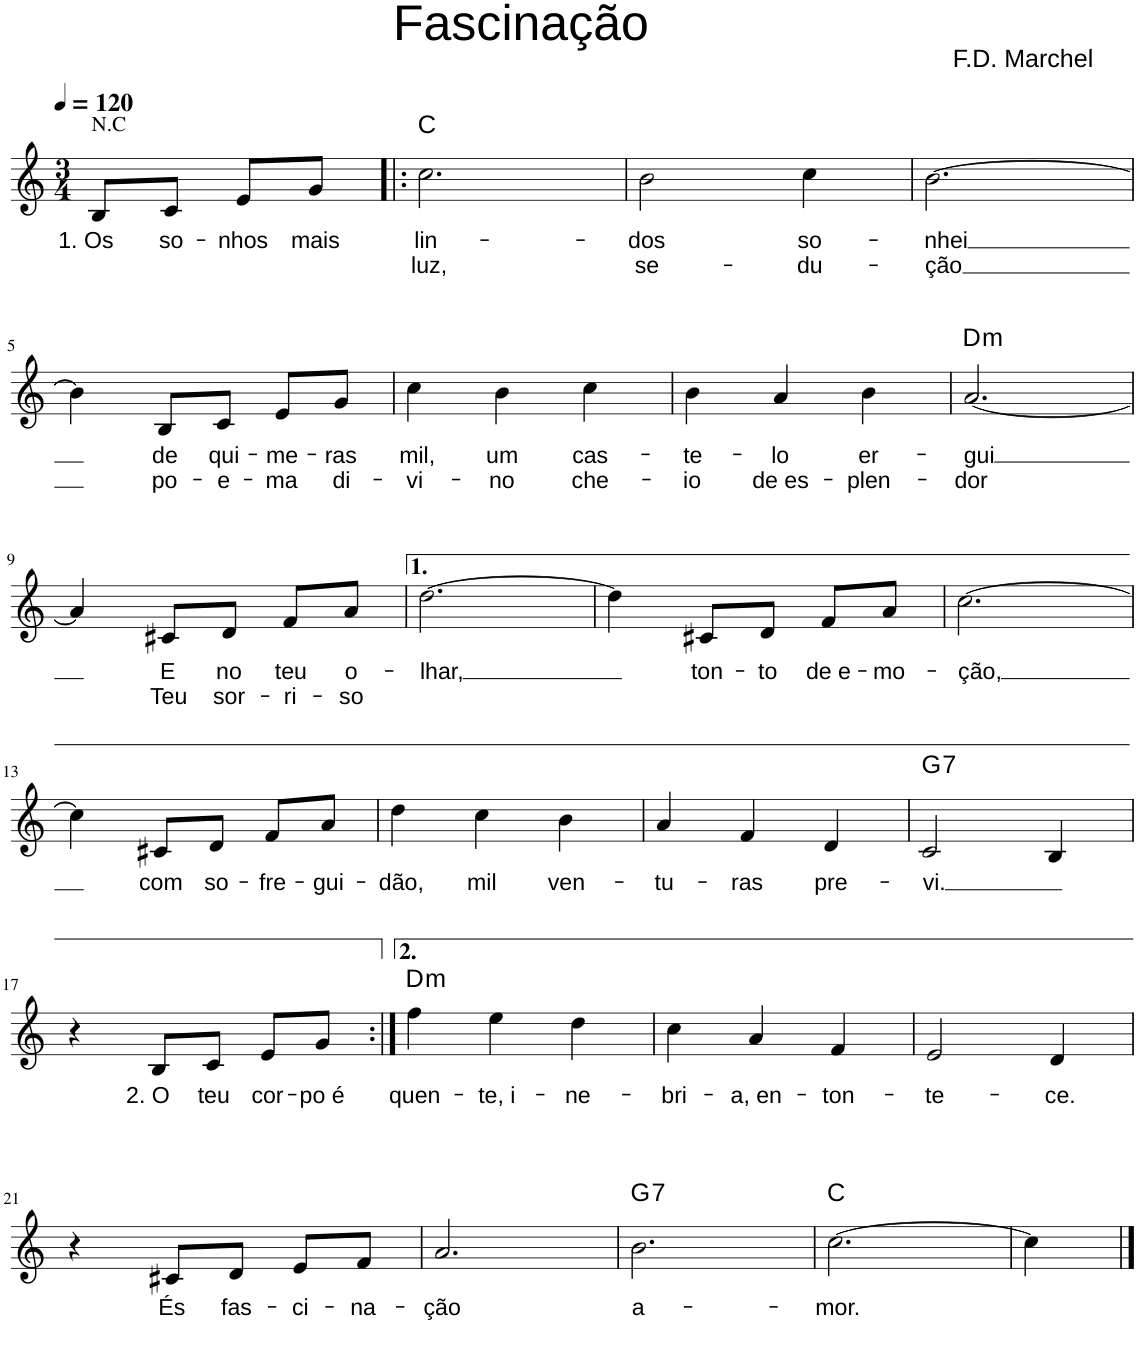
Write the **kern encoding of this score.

**kern	**text	**text	**harte
*part1	*part1	*part1	*part1
*staff1	*staff1	*staff1	*
*I"Piano	*	*	*
*I'Pno	*	*	*
!!LO:PB:g=z
*clefG2	*	*	*
*k[]	*	*	*
*M3/4	*	*	*
*MM120	*	*	*
=1	=1	=1	=1
!LO:TX:a:t=Fascinação	!	!	!
!LO:TX:a:t=F.D. Marchel	!	!	!
!LO:TX:a:t=N.C	!	!	!
!	!LO:LY:b	!	!
8B/L	1. Os	.	.
!	!LO:LY:b	!	!
8c/J	so-	.	.
!	!LO:LY:b	!	!
8e/L	-nhos	.	.
!	!LO:LY:b	!	!
8g/J	mais	.	.
=2!|:	=2!|:	=2!|:	=2!|:
!	!LO:LY:b	!LO:LY:b	!
2.cc\	lin-	luz,	C:maj
=3	=3	=3	=3
!	!LO:LY:b	!LO:LY:b	!
2b\	-dos	se-	.
!	!LO:LY:b	!LO:LY:b	!
4cc\	so-	-du-	.
=4	=4	=4	=4
!	!LO:LY:b	!LO:LY:b	!
[2.b\	-nhei	-ção	.
!!LO:LB:g=z
=5	=5	=5	=5
4b\]	.	.	.
!	!LO:LY:b	!LO:LY:b	!
8B/L	de	po-	.
!	!LO:LY:b	!LO:LY:b	!
8c/J	qui-	-e-	.
!	!LO:LY:b	!LO:LY:b	!
8e/L	-me-	-ma	.
!	!LO:LY:b	!LO:LY:b	!
8g/J	-ras	di-	.
=6	=6	=6	=6
!	!LO:LY:b	!LO:LY:b	!
4cc\	mil,	-vi-	.
!	!LO:LY:b	!LO:LY:b	!
4b\	um	-no	.
!	!LO:LY:b	!LO:LY:b	!
4cc\	cas-	che-	.
=7	=7	=7	=7
!	!LO:LY:b	!LO:LY:b	!
4b\	-te-	-io	.
!	!LO:LY:b	!LO:LY:b	!
4a/	-lo	de es-	.
!	!LO:LY:b	!LO:LY:b	!
4b\	er-	-plen-	.
=8	=8	=8	=8
!	!LO:LY:b	!LO:LY:b	!LO:H:kt=m
[2.a/	-gui	-dor	D:min
!!LO:LB:g=z
=9	=9	=9	=9
4a/]	.	.	.
!	!LO:LY:b	!LO:LY:b	!
8c#X/L	E	Teu	.
!	!LO:LY:b	!LO:LY:b	!
8d/J	no	sor-	.
!	!LO:LY:b	!LO:LY:b	!
8f/L	teu	-ri-	.
!	!LO:LY:b	!LO:LY:b	!
8a/J	o-	-so	.
=10	=10	=10	=10
!	!LO:LY:b	!	!
[2.dd\	-lhar,	.	.
=11	=11	=11	=11
4dd\]	.	.	.
!	!LO:LY:b	!	!
8c#X/L	ton-	.	.
!	!LO:LY:b	!	!
8d/J	-to	.	.
!	!LO:LY:b	!	!
8f/L	de e-	.	.
!	!LO:LY:b	!	!
8a/J	-mo-	.	.
=12	=12	=12	=12
!	!LO:LY:b	!	!
[2.cc\	-ção,	.	.
!!LO:LB:g=z
=13	=13	=13	=13
4cc\]	.	.	.
!	!LO:LY:b	!	!
8c#X/L	com	.	.
!	!LO:LY:b	!	!
8d/J	so-	.	.
!	!LO:LY:b	!	!
8f/L	-fre-	.	.
!	!LO:LY:b	!	!
8a/J	-gui-	.	.
=14	=14	=14	=14
!	!LO:LY:b	!	!
4dd\	-dão,	.	.
!	!LO:LY:b	!	!
4cc\	mil	.	.
!	!LO:LY:b	!	!
4b\	ven-	.	.
=15	=15	=15	=15
!	!LO:LY:b	!	!
4a/	-tu-	.	.
!	!LO:LY:b	!	!
4f/	-ras	.	.
!	!LO:LY:b	!	!
4d/	pre-	.	.
=16	=16	=16	=16
!	!LO:LY:b	!	!LO:H:kt=7
2c/	-vi.	.	G:7
4B/	.	.	.
!!LO:LB:g=z
=17	=17	=17	=17
4r	.	.	.
!	!LO:LY:b	!	!
8B/L	2. O	.	.
!	!LO:LY:b	!	!
8c/J	teu	.	.
!	!LO:LY:b	!	!
8e/L	cor-	.	.
!	!LO:LY:b	!	!
8g/J	-po é	.	.
=18:|!	=18:|!	=18:|!	=18:|!
!	!LO:LY:b	!	!LO:H:kt=m
4ff\	quen-	.	D:min
!	!LO:LY:b	!	!
4ee\	-te, i-	.	.
!	!LO:LY:b	!	!
4dd\	-ne-	.	.
=19	=19	=19	=19
!	!LO:LY:b	!	!
4cc\	-bri-	.	.
!	!LO:LY:b	!	!
4a/	-a, en-	.	.
!	!LO:LY:b	!	!
4f/	-ton-	.	.
=20	=20	=20	=20
!	!LO:LY:b	!	!
2e/	-te-	.	.
!	!LO:LY:b	!	!
4d/	-ce.	.	.
!!LO:LB:g=z
=21	=21	=21	=21
4r	.	.	.
!	!LO:LY:b	!	!
8c#X/L	És	.	.
!	!LO:LY:b	!	!
8d/J	fas-	.	.
!	!LO:LY:b	!	!
8e/L	-ci-	.	.
!	!LO:LY:b	!	!
8f/J	-na-	.	.
=22	=22	=22	=22
!	!LO:LY:b	!	!
2.a/	-ção	.	.
=23	=23	=23	=23
!	!LO:LY:b	!	!LO:H:kt=7
2.b\	a-	.	G:7
=24	=24	=24	=24
!	!LO:LY:b	!	!
[2.cc\	-mor.	.	C:maj
=25	=25	=25	=25
4cc\]	.	.	.
==	==	==	==
*-	*-	*-	*-
